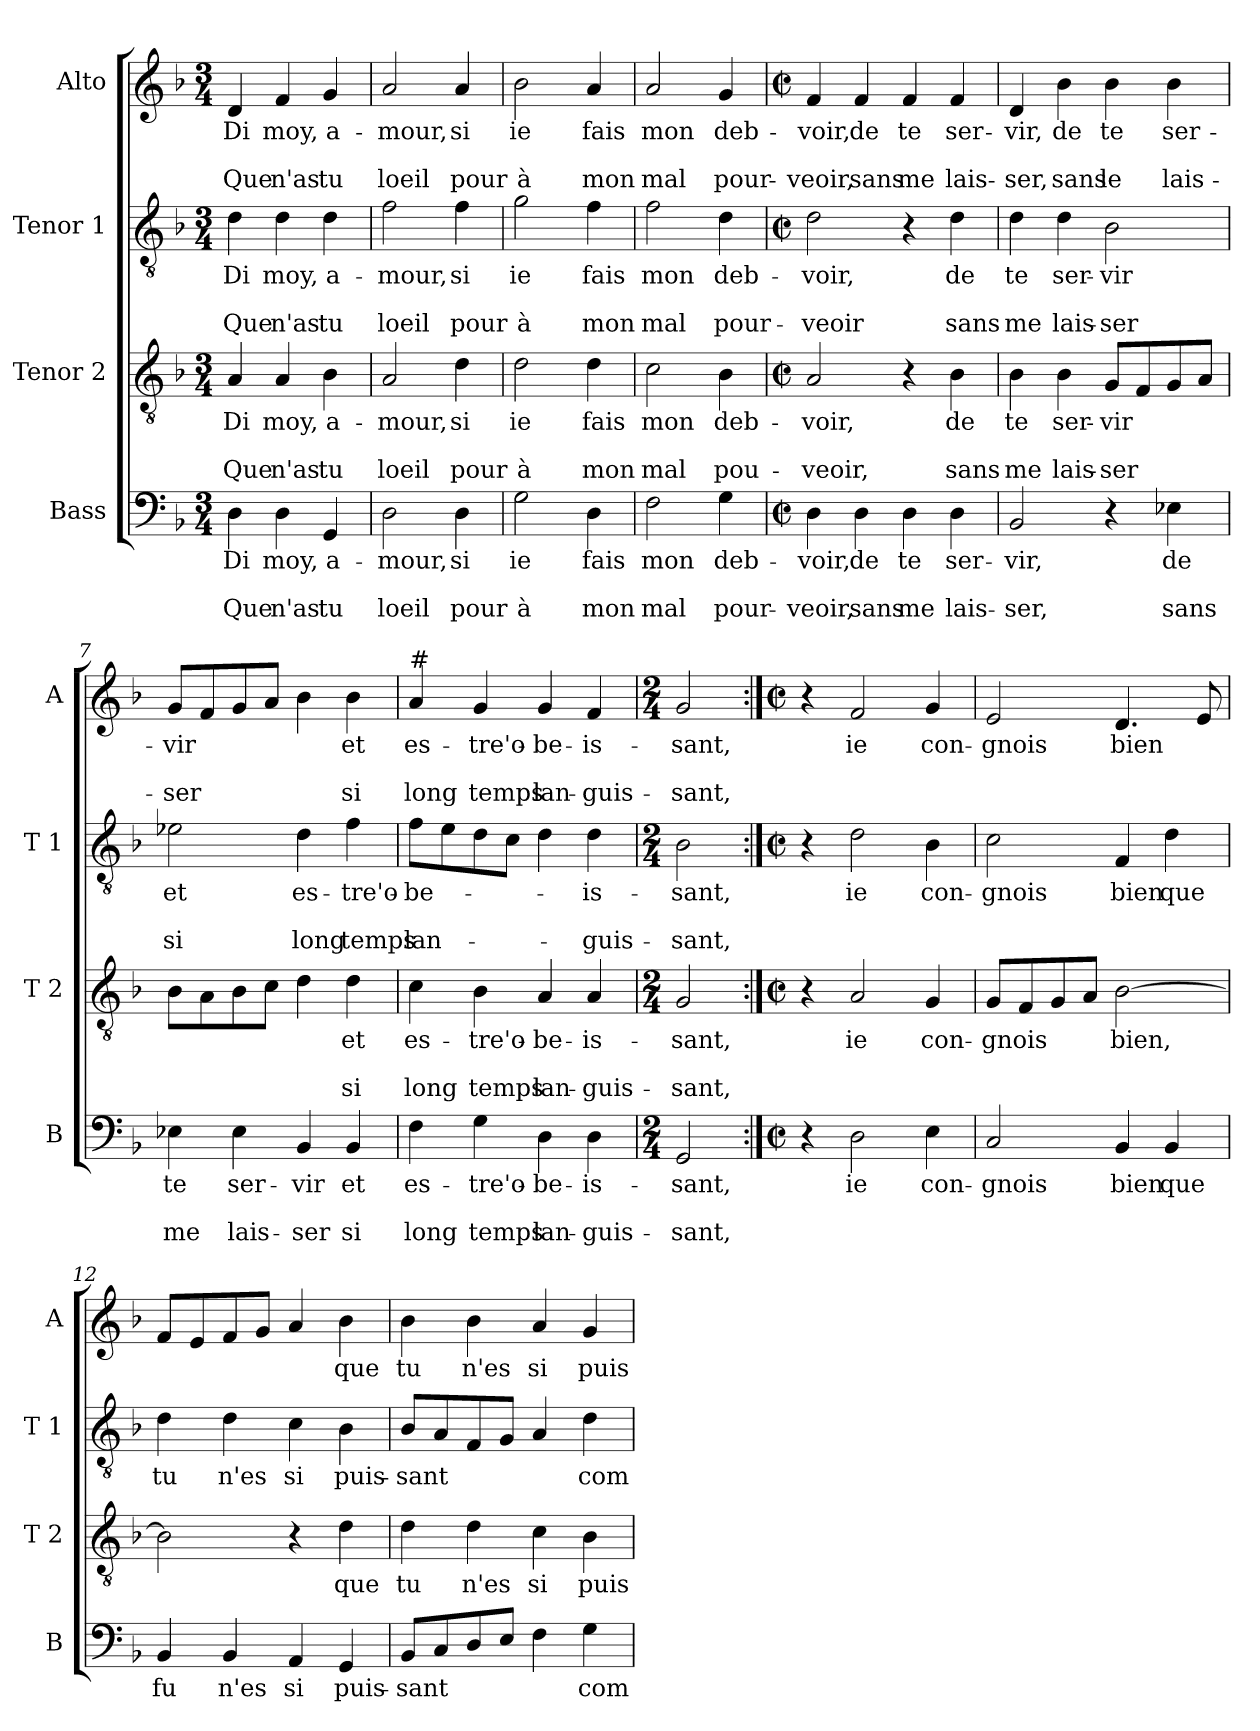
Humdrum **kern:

**kern	**text	**text	**text	**kern	**text	**text	**text	**kern	**text	**text	**text	**kern	**text	**text	**text
*part4	*part4	*part4	*part4	*part3	*part3	*part3	*part3	*part2	*part2	*part2	*part2	*part1	*part1	*part1	*part1
*staff4	*staff4	*staff4	*staff4	*staff3	*staff3	*staff3	*staff3	*staff2	*staff2	*staff2	*staff2	*staff1	*staff1	*staff1	*staff1
*I"Bass	*	*	*	*I"Tenor 2	*	*	*	*I"Tenor 1	*	*	*	*I"Alto	*	*	*
*I'B	*	*	*	*I'T 2	*	*	*	*I'T 1	*	*	*	*I'A	*	*	*
*clefF4	*	*	*	*clefGv2	*	*	*	*clefGv2	*	*	*	*clefG2	*	*	*
*k[b-]	*	*	*	*k[b-]	*	*	*	*k[b-]	*	*	*	*k[b-]	*	*	*
*F:	*	*	*	*F:	*	*	*	*F:	*	*	*	*F:	*	*	*
*M3/4	*	*	*	*M3/4	*	*	*	*M3/4	*	*	*	*M3/4	*	*	*
=1	=1	=1	=1	=1	=1	=1	=1	=1	=1	=1	=1	=1	=1	=1	=1
!	!LO:LY:b	!	!LO:LY:b	!	!LO:LY:b	!	!LO:LY:b	!	!LO:LY:b	!	!LO:LY:b	!	!LO:LY:b	!	!LO:LY:b
4D\	Di	.	Que	4A/	Di	.	Que	4d\	Di	.	Que	4d/	Di	.	Que
!	!LO:LY:b	!	!LO:LY:b	!	!LO:LY:b	!	!LO:LY:b	!	!LO:LY:b	!	!LO:LY:b	!	!LO:LY:b	!	!LO:LY:b
4D\	moy,	.	n'as	4A/	moy,	.	n'as	4d\	moy,	.	n'as	4f/	moy,	.	n'as
!	!LO:LY:b	!	!LO:LY:b	!	!LO:LY:b	!	!LO:LY:b	!	!LO:LY:b	!	!LO:LY:b	!	!LO:LY:b	!	!LO:LY:b
4GG/	a-	.	tu	4B-\	a-	.	tu	4d\	a-	.	tu	4g/	a-	.	tu
=2	=2	=2	=2	=2	=2	=2	=2	=2	=2	=2	=2	=2	=2	=2	=2
!	!LO:LY:b	!	!LO:LY:b	!	!LO:LY:b	!	!LO:LY:b	!	!LO:LY:b	!	!LO:LY:b	!	!LO:LY:b	!	!LO:LY:b
2D\	-mour,	.	loeil	2A/	-mour,	.	loeil	2f\	-mour,	.	loeil	2a/	-mour,	.	loeil
!	!LO:LY:b	!	!LO:LY:b	!	!LO:LY:b	!	!LO:LY:b	!	!LO:LY:b	!	!LO:LY:b	!	!LO:LY:b	!	!LO:LY:b
4D\	si	.	pour	4d\	si	.	pour	4f\	si	.	pour	4a/	si	.	pour
=3	=3	=3	=3	=3	=3	=3	=3	=3	=3	=3	=3	=3	=3	=3	=3
!	!LO:LY:b	!	!LO:LY:b	!	!LO:LY:b	!	!LO:LY:b	!	!LO:LY:b	!	!LO:LY:b	!	!LO:LY:b	!	!LO:LY:b
2G\	ie	.	à	2d\	ie	.	à	2g\	ie	.	à	2b-\	ie	.	à
!	!LO:LY:b	!	!LO:LY:b	!	!LO:LY:b	!	!LO:LY:b	!	!LO:LY:b	!	!LO:LY:b	!	!LO:LY:b	!	!LO:LY:b
4D\	fais	.	mon	4d\	fais	.	mon	4f\	fais	.	mon	4a/	fais	.	mon
=4	=4	=4	=4	=4	=4	=4	=4	=4	=4	=4	=4	=4	=4	=4	=4
!	!LO:LY:b	!	!LO:LY:b	!	!LO:LY:b	!	!LO:LY:b	!	!LO:LY:b	!	!LO:LY:b	!	!LO:LY:b	!	!LO:LY:b
2F\	mon	.	mal	2c\	mon	.	mal	2f\	mon	.	mal	2a/	mon	.	mal
!	!LO:LY:b	!	!LO:LY:b	!	!LO:LY:b	!	!LO:LY:b	!	!LO:LY:b	!	!LO:LY:b	!	!LO:LY:b	!	!LO:LY:b
4G\	deb-	.	pour-	4B-\	deb-	.	pou-	4d\	deb-	.	pour-	4g/	deb-	.	pour-
=5	=5	=5	=5	=5	=5	=5	=5	=5	=5	=5	=5	=5	=5	=5	=5
*M2/2	*	*	*	*M2/2	*	*	*	*M2/2	*	*	*	*M2/2	*	*	*
*met(c|)	*	*	*	*met(c|)	*	*	*	*met(c|)	*	*	*	*met(c|)	*	*	*
!	!LO:LY:b	!	!LO:LY:b	!	!LO:LY:b	!	!LO:LY:b	!	!LO:LY:b	!	!LO:LY:b	!	!LO:LY:b	!	!LO:LY:b
4D\	-voir,	.	-veoir,	2A/	-voir,	.	-veoir,	2d\	-voir,	.	-veoir	4f/	-voir,	.	-veoir,
!	!LO:LY:b	!	!LO:LY:b	!	!	!	!	!	!	!	!	!	!LO:LY:b	!	!LO:LY:b
4D\	de	.	sans	.	.	.	.	.	.	.	.	4f/	de	.	sans
!	!LO:LY:b	!	!LO:LY:b	!	!	!	!	!	!	!	!	!	!LO:LY:b	!	!LO:LY:b
4D\	te	.	me	4r	.	.	.	4r	.	.	.	4f/	te	.	me
!	!LO:LY:b	!	!LO:LY:b	!	!LO:LY:b	!	!LO:LY:b	!	!LO:LY:b	!	!LO:LY:b	!	!LO:LY:b	!	!LO:LY:b
4D\	ser-	.	lais-	4B-\	de	.	sans	4d\	de	.	sans	4f/	ser-	.	lais-
!!LO:LB:g=z
=6	=6	=6	=6	=6	=6	=6	=6	=6	=6	=6	=6	=6	=6	=6	=6
!	!LO:LY:b	!	!LO:LY:b	!	!LO:LY:b	!	!LO:LY:b	!	!LO:LY:b	!	!LO:LY:b	!	!LO:LY:b	!	!LO:LY:b
2BB-/	-vir,	.	-ser,	4B-\	te	.	me	4d\	te	.	me	4d/	-vir,	.	-ser,
!	!	!	!	!	!LO:LY:b	!	!LO:LY:b	!	!LO:LY:b	!	!LO:LY:b	!	!LO:LY:b	!	!LO:LY:b
.	.	.	.	4B-\	ser-	.	lais-	4d\	ser-	.	lais-	4b-\	de	.	sans
!	!	!	!	!	!LO:LY:b	!	!LO:LY:b	!	!LO:LY:b	!	!LO:LY:b	!	!LO:LY:b	!	!LO:LY:b
4r	.	.	.	8G/L	-vir	.	-ser	2B-\	-vir	.	-ser	4b-\	te	.	le
.	.	.	.	8F/	.	.	.	.	.	.	.	.	.	.	.
!	!LO:LY:b	!	!LO:LY:b	!	!	!	!	!	!	!	!	!	!LO:LY:b	!	!LO:LY:b
4E-X\	de	.	sans	8G/	.	.	.	.	.	.	.	4b-\	ser-	.	lais-
.	.	.	.	8A/J	.	.	.	.	.	.	.	.	.	.	.
=7	=7	=7	=7	=7	=7	=7	=7	=7	=7	=7	=7	=7	=7	=7	=7
!	!LO:LY:b	!	!LO:LY:b	!	!	!	!	!	!LO:LY:b	!	!LO:LY:b	!	!LO:LY:b	!	!LO:LY:b
4E-X\	te	.	me	8B-\L	.	.	.	2e-X\	et	.	si	8g/L	-vir	.	-ser
.	.	.	.	8A\	.	.	.	.	.	.	.	8f/	.	.	.
!	!LO:LY:b	!	!LO:LY:b	!	!	!	!	!	!	!	!	!	!	!	!
4E-\	ser-	.	lais-	8B-\	.	.	.	.	.	.	.	8g/	.	.	.
.	.	.	.	8c\J	.	.	.	.	.	.	.	8a/J	.	.	.
!	!LO:LY:b	!	!LO:LY:b	!	!	!	!	!	!LO:LY:b	!	!LO:LY:b	!	!	!	!
4BB-/	-vir	.	-ser	4d\	.	.	.	4d\	es-	.	long	4b-\	.	.	.
!	!LO:LY:b	!	!LO:LY:b	!	!LO:LY:b	!	!LO:LY:b	!	!LO:LY:b	!	!LO:LY:b	!	!LO:LY:b	!	!LO:LY:b
4BB-/	et	.	si	4d\	et	.	si	4f\	-tre'o-	.	temps	4b-\	et	.	si
=8	=8	=8	=8	=8	=8	=8	=8	=8	=8	=8	=8	=8	=8	=8	=8
!	!	!	!	!	!	!	!	!	!	!	!	!LO:TX:a:t=#	!	!	!
!	!LO:LY:b	!	!LO:LY:b	!	!LO:LY:b	!	!LO:LY:b	!	!LO:LY:b	!	!LO:LY:b	!	!LO:LY:b	!	!LO:LY:b
4F\	es-	.	long	4c\	es-	.	long	8f\L	-be-	.	lan-	4a/	es-	.	long
.	.	.	.	.	.	.	.	8e\	.	.	.	.	.	.	.
!	!LO:LY:b	!	!LO:LY:b	!	!LO:LY:b	!	!LO:LY:b	!	!	!	!	!	!LO:LY:b	!	!LO:LY:b
4G\	-tre'o-	.	temps	4B-\	-tre'o-	.	temps	8d\	.	.	.	4g/	-tre'o-	.	temps
.	.	.	.	.	.	.	.	8c\J	.	.	.	.	.	.	.
!	!LO:LY:b	!	!LO:LY:b	!	!LO:LY:b	!	!LO:LY:b	!	!	!	!	!	!LO:LY:b	!	!LO:LY:b
4D\	-be-	.	lan-	4A/	-be-	.	lan-	4d\	.	.	.	4g/	-be-	.	lan-
!	!LO:LY:b	!	!LO:LY:b	!	!LO:LY:b	!	!LO:LY:b	!	!LO:LY:b	!	!LO:LY:b	!	!LO:LY:b	!	!LO:LY:b
4D\	-is-	.	-guis-	4A/	-is-	.	-guis-	4d\	-is-	.	-guis-	4f/	-is-	.	-guis-
=9	=9	=9	=9	=9	=9	=9	=9	=9	=9	=9	=9	=9	=9	=9	=9
*M2/4	*	*	*	*M2/4	*	*	*	*M2/4	*	*	*	*M2/4	*	*	*
!	!LO:LY:b	!	!LO:LY:b	!	!LO:LY:b	!	!LO:LY:b	!	!LO:LY:b	!	!LO:LY:b	!	!LO:LY:b	!	!LO:LY:b
2GG/	-sant,	.	-sant,	2G/	-sant,	.	-sant,	2B-\	-sant,	.	-sant,	2g/	-sant,	.	-sant,
=10:|!	=10:|!	=10:|!	=10:|!	=10:|!	=10:|!	=10:|!	=10:|!	=10:|!	=10:|!	=10:|!	=10:|!	=10:|!	=10:|!	=10:|!	=10:|!
*M2/2	*	*	*	*M2/2	*	*	*	*M2/2	*	*	*	*M2/2	*	*	*
*met(c|)	*	*	*	*met(c|)	*	*	*	*met(c|)	*	*	*	*met(c|)	*	*	*
4r	.	.	.	4r	.	.	.	4r	.	.	.	4r	.	.	.
!	!LO:LY:b	!	!	!	!LO:LY:b	!	!	!	!LO:LY:b	!	!	!	!LO:LY:b	!	!
2D\	ie	.	.	2A/	ie	.	.	2d\	ie	.	.	2f/	ie	.	.
!	!LO:LY:b	!	!	!	!LO:LY:b	!	!	!	!LO:LY:b	!	!	!	!LO:LY:b	!	!
4E\	con-	.	.	4G/	con-	.	.	4B-\	con-	.	.	4g/	con-	.	.
!!LO:PB:g=z
=11	=11	=11	=11	=11	=11	=11	=11	=11	=11	=11	=11	=11	=11	=11	=11
!	!LO:LY:b	!	!	!	!LO:LY:b	!	!	!	!LO:LY:b	!	!	!	!LO:LY:b	!	!
2C/	-gnois	.	.	8G/L	-gnois	.	.	2c\	-gnois	.	.	2e/	-gnois	.	.
.	.	.	.	8F/	.	.	.	.	.	.	.	.	.	.	.
.	.	.	.	8G/	.	.	.	.	.	.	.	.	.	.	.
.	.	.	.	8A/J	.	.	.	.	.	.	.	.	.	.	.
!	!LO:LY:b	!	!	!	!LO:LY:b	!	!	!	!LO:LY:b	!	!	!	!LO:LY:b	!	!
4BB-/	bien	.	.	[2B-\	bien,	.	.	4F/	bien	.	.	4.d/	bien	.	.
!	!LO:LY:b	!	!	!	!	!	!	!	!LO:LY:b	!	!	!	!	!	!
4BB-/	que	.	.	.	.	.	.	4d\	que	.	.	.	.	.	.
.	.	.	.	.	.	.	.	.	.	.	.	8e/	.	.	.
=12	=12	=12	=12	=12	=12	=12	=12	=12	=12	=12	=12	=12	=12	=12	=12
!	!LO:LY:b	!	!	!	!	!	!	!	!LO:LY:b	!	!	!	!	!	!
4BB-/	fu	.	.	2B-\]	.	.	.	4d\	tu	.	.	8f/L	.	.	.
.	.	.	.	.	.	.	.	.	.	.	.	8e/	.	.	.
!	!LO:LY:b	!	!	!	!	!	!	!	!LO:LY:b	!	!	!	!	!	!
4BB-/	n'es	.	.	.	.	.	.	4d\	n'es	.	.	8f/	.	.	.
.	.	.	.	.	.	.	.	.	.	.	.	8g/J	.	.	.
!	!LO:LY:b	!	!	!	!	!	!	!	!LO:LY:b	!	!	!	!	!	!
4AA/	si	.	.	4r	.	.	.	4c\	si	.	.	4a/	.	.	.
!	!LO:LY:b	!	!	!	!LO:LY:b	!	!	!	!LO:LY:b	!	!	!	!LO:LY:b	!	!
4GG/	puis-	.	.	4d\	que	.	.	4B-\	puis-	.	.	4b-\	que	.	.
=13	=13	=13	=13	=13	=13	=13	=13	=13	=13	=13	=13	=13	=13	=13	=13
!	!LO:LY:b	!	!	!	!LO:LY:b	!	!	!	!LO:LY:b	!	!	!	!LO:LY:b	!	!
8BB-/L	-sant	.	.	4d\	tu	.	.	8B-/L	-sant	.	.	4b-\	tu	.	.
8C/	.	.	.	.	.	.	.	8A/	.	.	.	.	.	.	.
!	!	!	!	!	!LO:LY:b	!	!	!	!	!	!	!	!LO:LY:b	!	!
8D/	.	.	.	4d\	n'es	.	.	8F/	.	.	.	4b-\	n'es	.	.
8E/J	.	.	.	.	.	.	.	8G/J	.	.	.	.	.	.	.
!	!	!	!	!	!LO:LY:b	!	!	!	!	!	!	!	!LO:LY:b	!	!
4F\	.	.	.	4c\	si	.	.	4A/	.	.	.	4a/	si	.	.
!	!LO:LY:b	!	!	!	!LO:LY:b	!	!	!	!LO:LY:b	!	!	!	!LO:LY:b	!	!
4G\	com-	.	.	4B-\	puis-	.	.	4d\	com-	.	.	4g/	puis-	.	.
=	=	=	=	=	=	=	=	=	=	=	=	=	=	=	=
*-	*-	*-	*-	*-	*-	*-	*-	*-	*-	*-	*-	*-	*-	*-	*-
